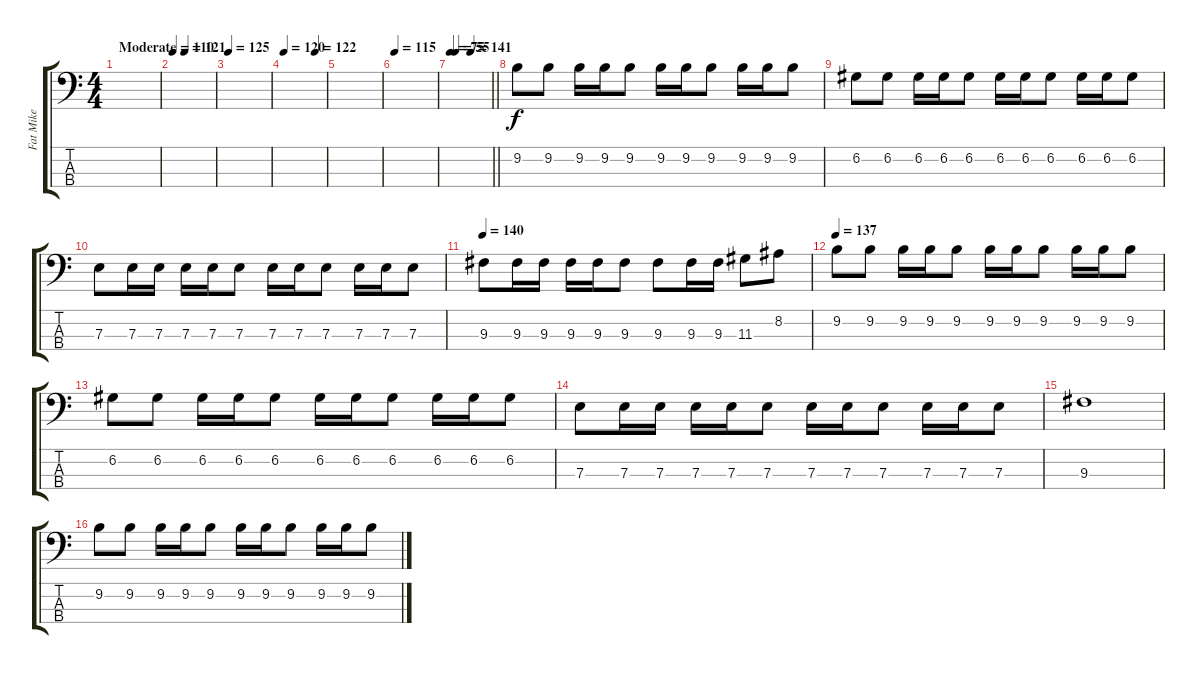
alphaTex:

\track ("Fat Mike" "Fat Mike") {instrument electricbasspick}
\staff {score tabs}
\tuning (G2 D2 A1 E1) {hide}
\ts (4 4)
\tempo (121 "Moderate")
\clef f4
\ks c
|
\tempo 110
|
\tempo 125
|
\tempo 120
\tempo (122 0.75)
|
|
\tempo 115
|
\tempo 75
\tempo (55 0.125)
\tempo (141 0.5)
\barLineRight lightlight
|
\section ("" "")
9.2.8 9.2.8 9.2.16 9.2.16 9.2.8 9.2.16 9.2.16 9.2.8 9.2.16 9.2.16 9.2.8 |
6.2.8 6.2.8 6.2.16 6.2.16 6.2.8 6.2.16 6.2.16 6.2.8 6.2.16 6.2.16 6.2.8 |
7.3.8 7.3.16 7.3.16 7.3.16 7.3.16 7.3.8 7.3.16 7.3.16 7.3.8 7.3.16 7.3.16 7.3.8 |
\tempo 140
9.3.8 9.3.16 9.3.16 9.3.16 9.3.16 9.3.8 9.3.8 9.3.16 9.3.16 11.3.8 8.2.8 |
\tempo 137
9.2.8 9.2.8 9.2.16 9.2.16 9.2.8 9.2.16 9.2.16 9.2.8 9.2.16 9.2.16 9.2.8 |
6.2.8 6.2.8 6.2.16 6.2.16 6.2.8 6.2.16 6.2.16 6.2.8 6.2.16 6.2.16 6.2.8 |
7.3.8 7.3.16 7.3.16 7.3.16 7.3.16 7.3.8 7.3.16 7.3.16 7.3.8 7.3.16 7.3.16 7.3.8 |
9.3.1 |
9.2.8 9.2.8 9.2.16 9.2.16 9.2.8 9.2.16 9.2.16 9.2.8 9.2.16 9.2.16 9.2.8
